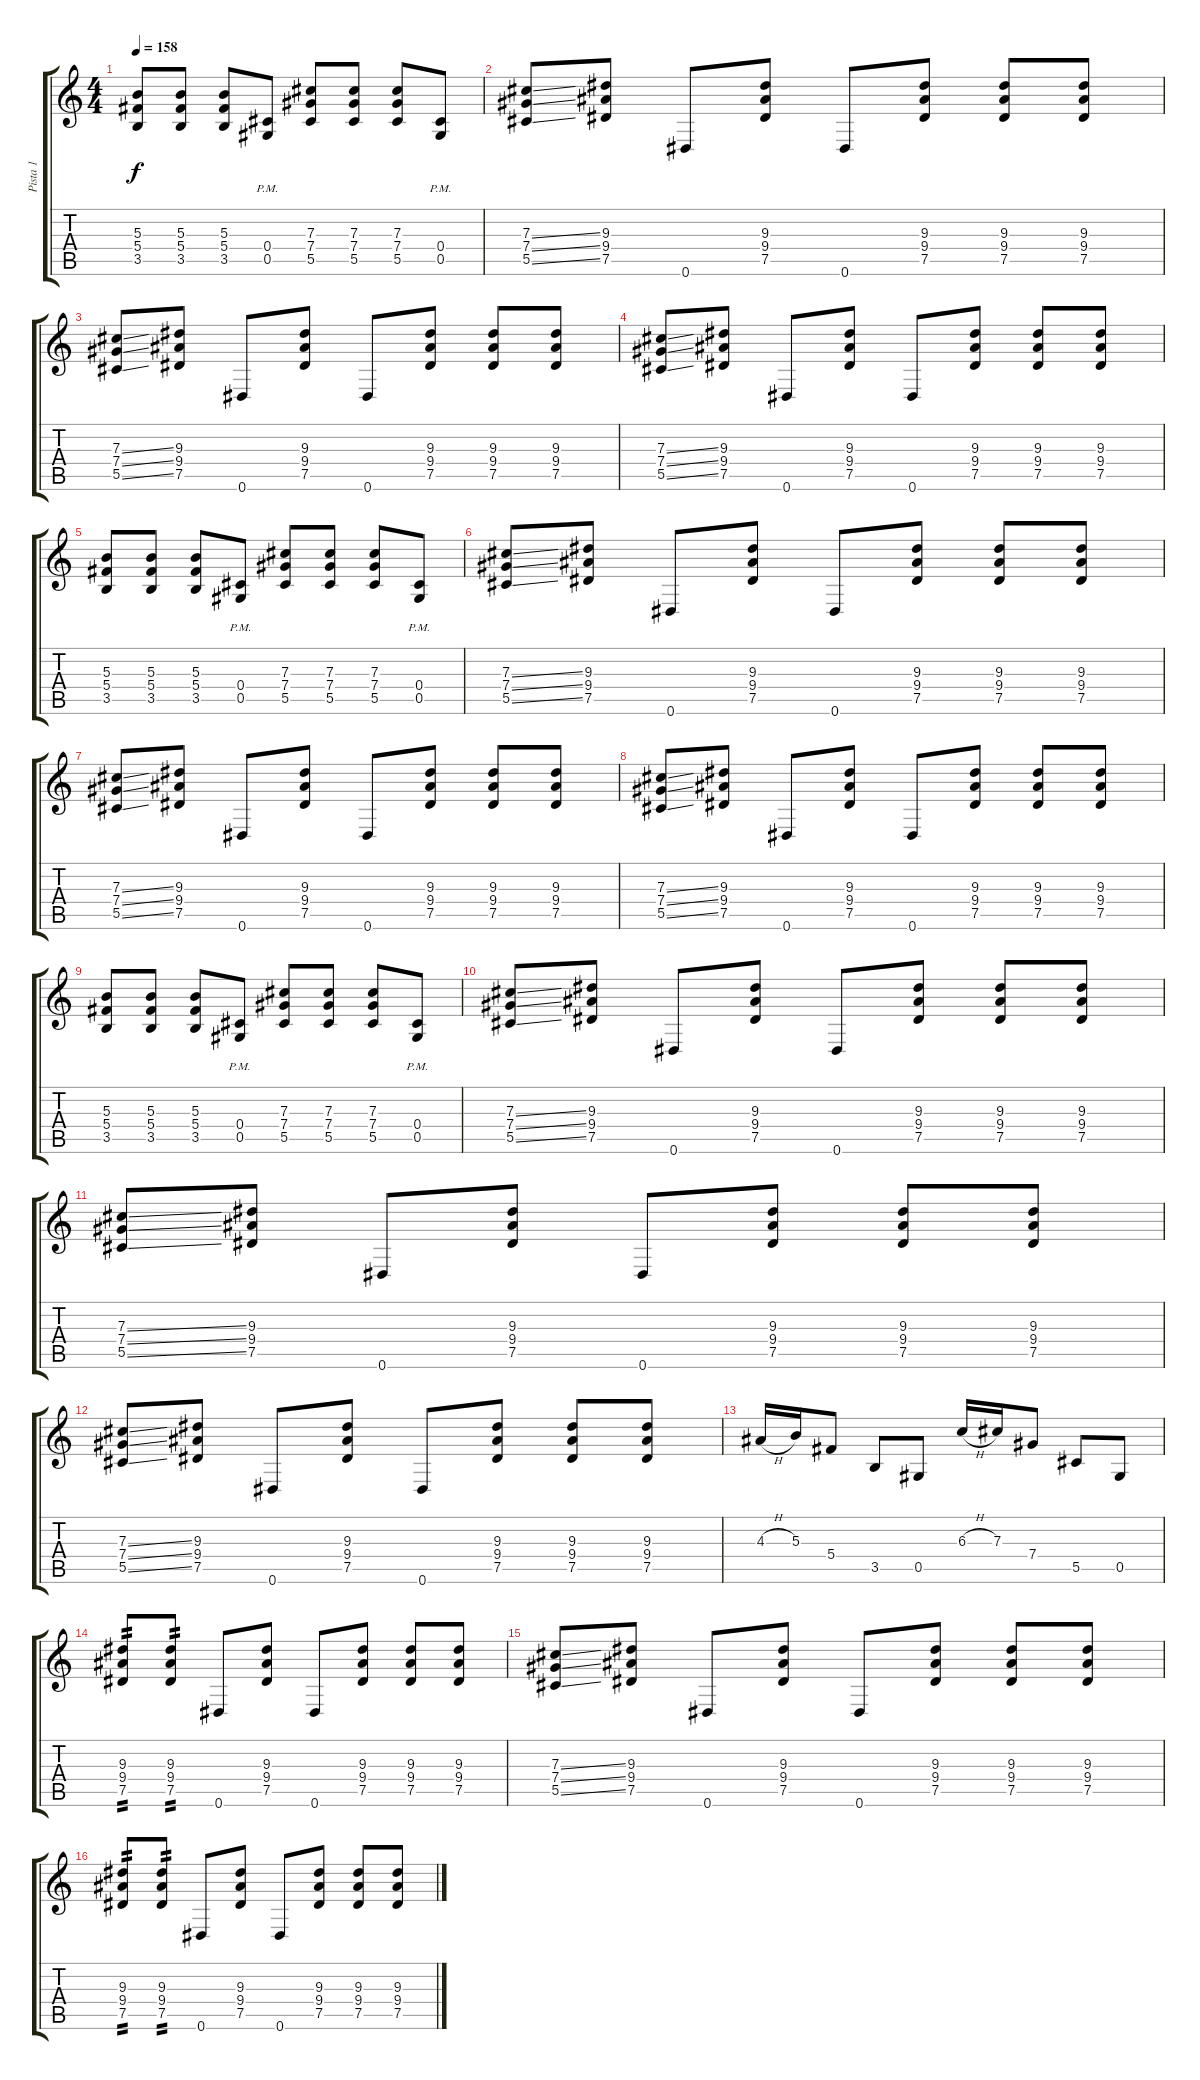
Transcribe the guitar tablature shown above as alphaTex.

\track ("Pista 1" "Pista 1") {instrument overdrivenguitar}
\staff {score tabs}
\tuning (Eb4 Bb3 Gb3 Db3 Ab2 Eb2) {hide}
\ts (4 4)
\tempo 158
\clef g2
\ks c
(5.3 5.4 3.5).8{dy f} (5.3 5.4 3.5).8 (5.3 5.4 3.5).8 (0.4{pm} 0.5{pm}).8 (7.3 7.4 5.5).8 (7.3 7.4 5.5).8 (7.3 7.4 5.5).8 (0.4{pm} 0.5{pm}).8 |
(7.3{ss} 7.4{ss} 5.5{ss}).8 (9.3 9.4 7.5).8 0.6.8 (9.3 9.4 7.5).8 0.6.8 (9.3 9.4 7.5).8 (9.3 9.4 7.5).8 (9.3 9.4 7.5).8 |
(7.3{ss} 7.4{ss} 5.5{ss}).8 (9.3 9.4 7.5).8 0.6.8 (9.3 9.4 7.5).8 0.6.8 (9.3 9.4 7.5).8 (9.3 9.4 7.5).8 (9.3 9.4 7.5).8 |
(7.3{ss} 7.4{ss} 5.5{ss}).8 (9.3 9.4 7.5).8 0.6.8 (9.3 9.4 7.5).8 0.6.8 (9.3 9.4 7.5).8 (9.3 9.4 7.5).8 (9.3 9.4 7.5).8 |
(5.3 5.4 3.5).8 (5.3 5.4 3.5).8 (5.3 5.4 3.5).8 (0.4{pm} 0.5{pm}).8 (7.3 7.4 5.5).8 (7.3 7.4 5.5).8 (7.3 7.4 5.5).8 (0.4{pm} 0.5{pm}).8 |
(7.3{ss} 7.4{ss} 5.5{ss}).8 (9.3 9.4 7.5).8 0.6.8 (9.3 9.4 7.5).8 0.6.8 (9.3 9.4 7.5).8 (9.3 9.4 7.5).8 (9.3 9.4 7.5).8 |
(7.3{ss} 7.4{ss} 5.5{ss}).8 (9.3 9.4 7.5).8 0.6.8 (9.3 9.4 7.5).8 0.6.8 (9.3 9.4 7.5).8 (9.3 9.4 7.5).8 (9.3 9.4 7.5).8 |
(7.3{ss} 7.4{ss} 5.5{ss}).8 (9.3 9.4 7.5).8 0.6.8 (9.3 9.4 7.5).8 0.6.8 (9.3 9.4 7.5).8 (9.3 9.4 7.5).8 (9.3 9.4 7.5).8 |
(5.3 5.4 3.5).8 (5.3 5.4 3.5).8 (5.3 5.4 3.5).8 (0.4{pm} 0.5{pm}).8 (7.3 7.4 5.5).8 (7.3 7.4 5.5).8 (7.3 7.4 5.5).8 (0.4{pm} 0.5{pm}).8 |
(7.3{ss} 7.4{ss} 5.5{ss}).8 (9.3 9.4 7.5).8 0.6.8 (9.3 9.4 7.5).8 0.6.8 (9.3 9.4 7.5).8 (9.3 9.4 7.5).8 (9.3 9.4 7.5).8 |
(7.3{ss} 7.4{ss} 5.5{ss}).8 (9.3 9.4 7.5).8 0.6.8 (9.3 9.4 7.5).8 0.6.8 (9.3 9.4 7.5).8 (9.3 9.4 7.5).8 (9.3 9.4 7.5).8 |
(7.3{ss} 7.4{ss} 5.5{ss}).8 (9.3 9.4 7.5).8 0.6.8 (9.3 9.4 7.5).8 0.6.8 (9.3 9.4 7.5).8 (9.3 9.4 7.5).8 (9.3 9.4 7.5).8 |
4.3{h}.16 5.3.16 5.4.8 3.5.8 0.5.8 6.3{h}.16 7.3.16 7.4.8 5.5.8 0.5.8 |
(9.3 9.4 7.5).8{tp 2} (9.3 9.4 7.5).8{tp 2} 0.6.8 (9.3 9.4 7.5).8 0.6.8 (9.3 9.4 7.5).8 (9.3 9.4 7.5).8 (9.3 9.4 7.5).8 |
(7.3{ss} 7.4{ss} 5.5{ss}).8 (9.3 9.4 7.5).8 0.6.8 (9.3 9.4 7.5).8 0.6.8 (9.3 9.4 7.5).8 (9.3 9.4 7.5).8 (9.3 9.4 7.5).8 |
(9.3 9.4 7.5).8{tp 2} (9.3 9.4 7.5).8{tp 2} 0.6.8 (9.3 9.4 7.5).8 0.6.8 (9.3 9.4 7.5).8 (9.3 9.4 7.5).8 (9.3 9.4 7.5).8
